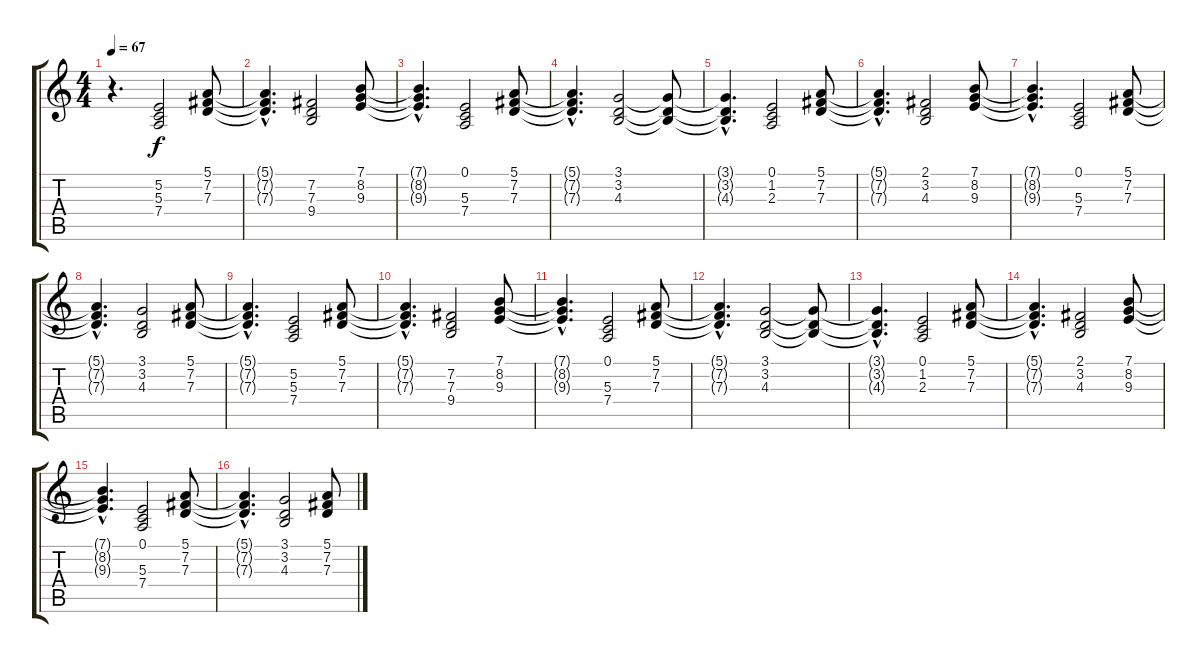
\track "" {instrument stringensemble1}
\staff {score tabs}
\tuning (E4 B3 G3 D3 A2 E2) {hide}
\ts (4 4)
\tempo 67
\clef g2
\ks c
r.4{d dy f instrument stringensemble1} (5.2 5.3 7.4).2 (5.1 7.2 7.3).8 |
(5.1{hac t} 7.2{hac t} 7.3{hac t}).4{d} (7.2 7.3 9.4).2 (7.1 8.2 9.3).8 |
(7.1{hac t} 8.2{hac t} 9.3{hac t}).4{d} (0.1 5.3 7.4).2 (5.1 7.2 7.3).8 |
(5.1{hac t} 7.2{hac t} 7.3{hac t}).4{d} (3.1 3.2 4.3).2 (3.1{t} 3.2{t} 4.3{t}).8 |
(3.1{hac t} 3.2{hac t} 4.3{hac t}).4{d} (0.1 1.2 2.3).2 (5.1 7.2 7.3).8 |
(5.1{hac t} 7.2{hac t} 7.3{hac t}).4{d} (2.1 3.2 4.3).2 (7.1 8.2 9.3).8 |
(7.1{hac t} 8.2{hac t} 9.3{hac t}).4{d} (0.1 5.3 7.4).2 (5.1 7.2 7.3).8 |
(5.1{hac t} 7.2{hac t} 7.3{hac t}).4{d} (3.1 3.2 4.3).2 (5.1 7.2 7.3).8 |
(5.1{hac t} 7.2{hac t} 7.3{hac t}).4{d} (5.2 5.3 7.4).2 (5.1 7.2 7.3).8 |
(5.1{hac t} 7.2{hac t} 7.3{hac t}).4{d} (7.2 7.3 9.4).2 (7.1 8.2 9.3).8 |
(7.1{hac t} 8.2{hac t} 9.3{hac t}).4{d} (0.1 5.3 7.4).2 (5.1 7.2 7.3).8 |
(5.1{hac t} 7.2{hac t} 7.3{hac t}).4{d} (3.1 3.2 4.3).2 (3.1{t} 3.2{t} 4.3{t}).8 |
(3.1{hac t} 3.2{hac t} 4.3{hac t}).4{d} (0.1 1.2 2.3).2 (5.1 7.2 7.3).8 |
(5.1{hac t} 7.2{hac t} 7.3{hac t}).4{d} (2.1 3.2 4.3).2 (7.1 8.2 9.3).8 |
(7.1{hac t} 8.2{hac t} 9.3{hac t}).4{d} (0.1 5.3 7.4).2 (5.1 7.2 7.3).8 |
(5.1{hac t} 7.2{hac t} 7.3{hac t}).4{d} (3.1 3.2 4.3).2 (5.1 7.2 7.3).8
